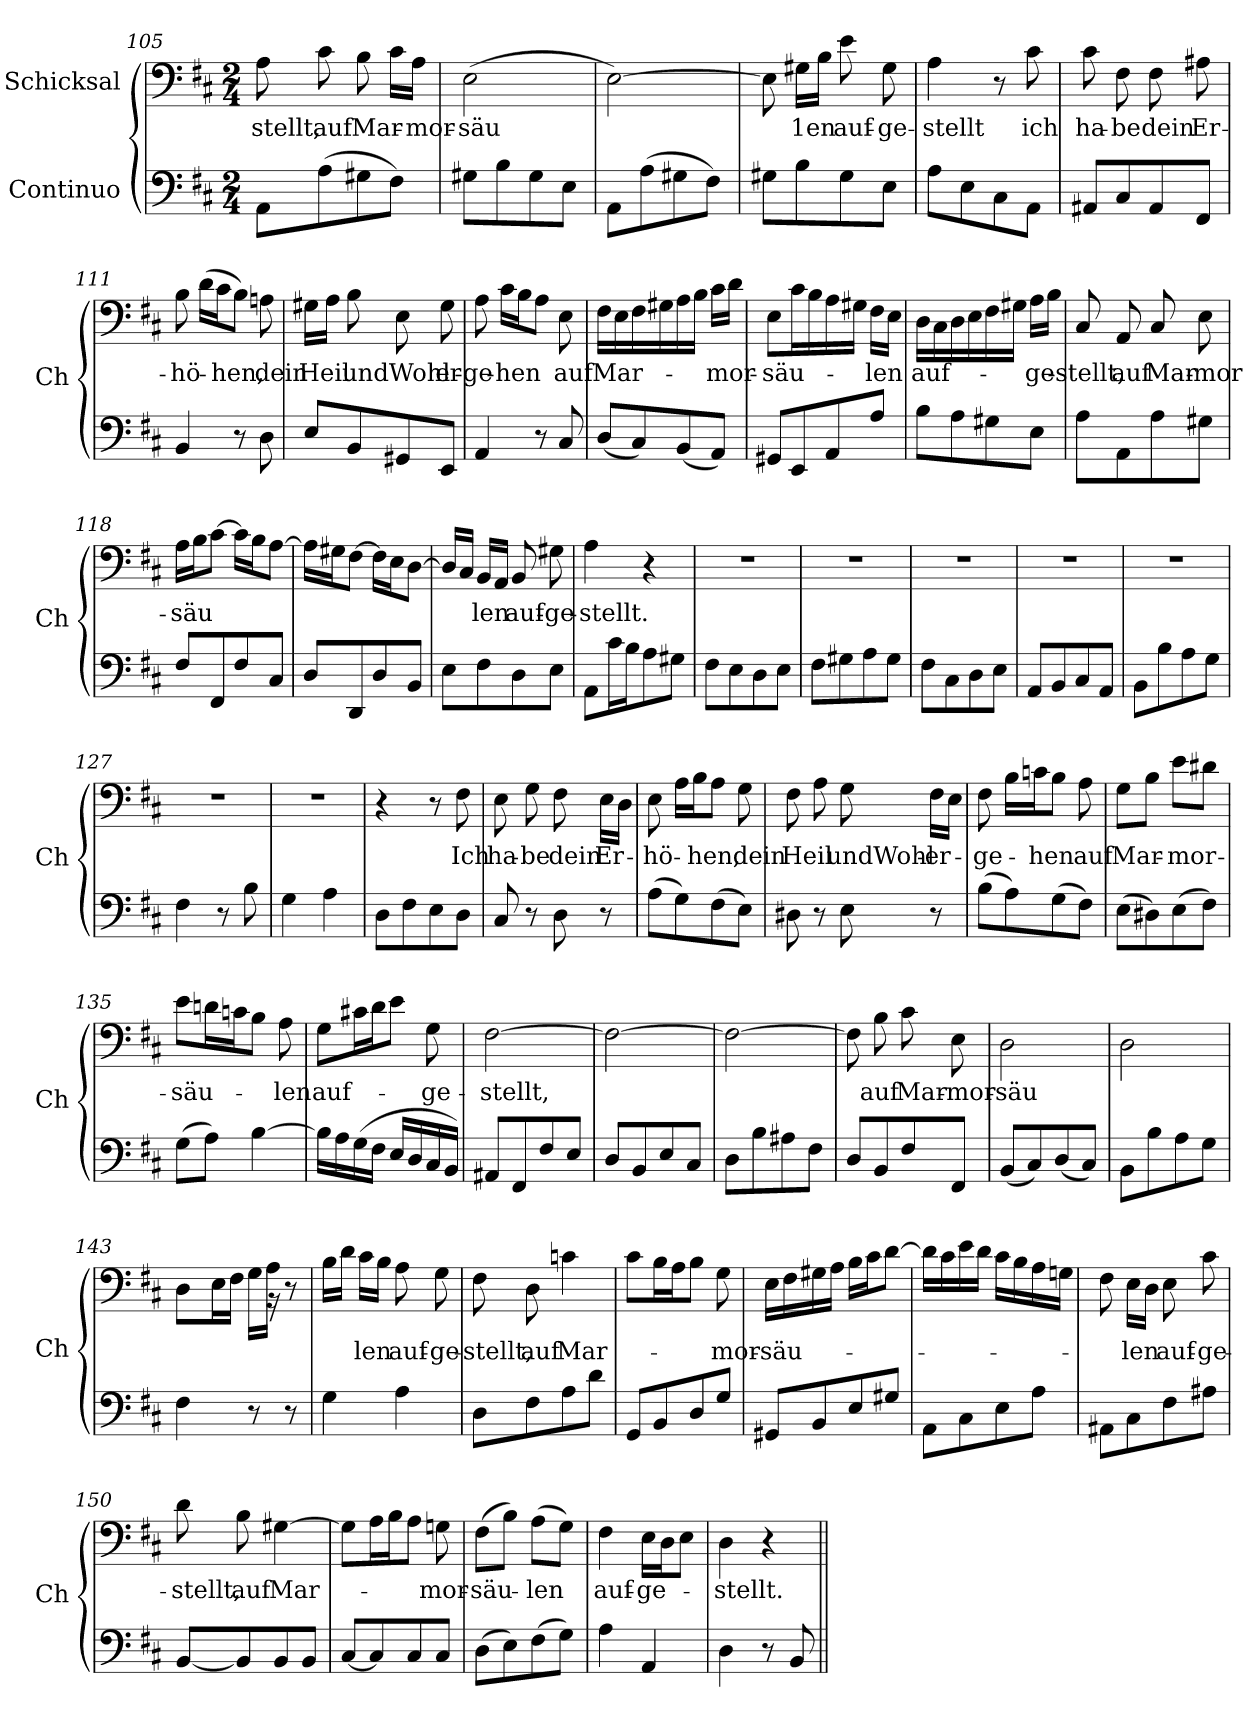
**kern	**kern	**text
*part2	*part1	*part1
*staff2	*staff1	*staff1
*I"Continuo	*I"Schicksal	*
*	*I'Ch	*
*clefF4	*clefF4	*
*k[f#c#]	*k[f#c#]	*
*M2/4	*M2/4	*
=105	=105	=105
!	!	!LO:LY:b
8AA\L	8A\	-stellt,
!	!	!LO:LY:b
(>8A\	8c#\	auf
!	!	!LO:LY:b
8G#X\	8B\	Mar-
8F#\J)	16c#\LL	.
!	!	!LO:LY:b
.	16A\JJ	-mor-
!!LO:LB:g=z
=106	=106	=106
!	!	!LO:LY:b
8G#X\L	(>2E\	-säu-
8B\	.	.
8G#\	.	.
8E\J	.	.
=107	=107	=107
8AA\L	[2E\)	.
(>8A\	.	.
8G#X\	.	.
8F#\J)	.	.
=108	=108	=108
!	!	!LO:LY:b
8G#X\L	8E\]	--
!	!	!LO:LY:b
8B\	16G#X\LL	1en
.	16B\JJ	.
!	!	!LO:LY:b
8G#\	8e\	auf-
!	!	!LO:LY:b
8E\J	8G#\	-ge-
=109	=109	=109
!	!	!LO:LY:b
8A\L	4A\	-stellt
8E\	.	.
8C#\	8r	.
!	!	!LO:LY:b
8AA\J	8c#\	ich
=110	=110	=110
!	!	!LO:LY:b
8AA#X/L	8c#\	ha-
!	!	!LO:LY:b
8C#/	8F#\	-be
!	!	!LO:LY:b
8AA#/	8F#\	dein
!	!	!LO:LY:b
8FF#/J	8A#X\	Er-
=111	=111	=111
!	!	!LO:LY:b
4BB/	8B\	-hö-
.	(>16d\LL	.
!	!	!LO:LY:b
.	16c#\J	-hen,
8r	8B\J)	.
!	!	!LO:LY:b
8D\	8An\	dein
=112	=112	=112
!	!	!LO:LY:b
8E/L	16G#X\LL	Heil
.	16A\JJ	.
!	!	!LO:LY:b
8BB/	8B\	undWohl-
8GG#X/	8E\	.
!	!	!LO:LY:b
8EE/J	8G#\	-er-
!!LO:LB:g=z
=113	=113	=113
!	!	!LO:LY:b
4AA/	8A\	-ge-
!	!	!LO:LY:b
.	16c#\LL	-hen
.	16B\J	.
8r	8A\J	.
!	!	!LO:LY:b
8C#/	8E\	auf
=114	=114	=114
!	!	!LO:LY:b
(<8D/L	16F#\LL	Mar-
.	16E\	.
8C#/)	16F#\	.
.	16G#X\	.
(<8BB/	16A\	.
.	16B\JJ	.
!	!	!LO:LY:b
8AA/J)	16c#\LL	-mor-
.	16d\JJ	.
=115	=115	=115
!	!	!LO:LY:b
8GG#X/L	8E\L	-säu-
8EE/	16c#\L	.
.	16B\	.
8AA/	16A\	.
.	16G#X\JJ	.
!	!	!LO:LY:b
8A/J	16F#\LL	-len
.	16E\JJ	.
=116	=116	=116
!	!	!LO:LY:b
8B\L	16D\LL	auf-
.	16C#\	.
8A\	16D\	.
.	16E\	.
8G#X\	16F#\	.
.	16G#X\JJ	.
!	!	!LO:LY:b
8E\J	16A\LL	-ge-
.	16B\JJ	.
=117	=117	=117
!	!	!LO:LY:b
8A\L	8C#/	-stellt,
!	!	!LO:LY:b
8AA\	8AA/	auf
!	!	!LO:LY:b
8A\	8C#/	Mar-
!	!	!LO:LY:b
8G#X\J	8E\	-mor-
!!LO:LB:g=z
=118	=118	=118
!	!	!LO:LY:b
8F#/L	16A\LL	-säu-
.	16B\J	.
8FF#/	[8c#\J	.
8F#/	16c#\LL]	.
.	16B\J	.
8C#/J	[8A\J	.
=119	=119	=119
8D/L	16A\LL]	.
.	16G#X\J	.
8DD/	[8F#\J	.
8D/	16F#\LL]	.
.	16E\J	.
!	!	!LO:LY:b
8BB/J	[8D\J	---
=120	=120	=120
8E\L	16D/LL]	.
.	16C#/JJ	.
!	!	!LO:LY:b
8F#\	16BB/LL	-len
.	16AA/JJ	.
!	!	!LO:LY:b
8D\	8BB/	auf-
!	!	!LO:LY:b
8E\J	8G#X\	-ge-
=121	=121	=121
!	!	!LO:LY:b
8AA\L	4A\	-stellt.
16c#\L	.	.
16B\J	.	.
8A\	4r	.
8G#X\J	.	.
=122	=122	=122
8F#\L	2r	.
8E\	.	.
8D\	.	.
8E\J	.	.
=123	=123	=123
8F#\L	2r	.
8G#X\	.	.
8A\	.	.
8G#\J	.	.
=124	=124	=124
8F#\L	2r	.
8C#\	.	.
8D\	.	.
8E\J	.	.
=125	=125	=125
8AA/L	2r	.
8BB/	.	.
8C#/	.	.
8AA/J	.	.
!!LO:PB:g=z
=126	=126	=126
8BB\L	2r	.
8B\	.	.
8A\	.	.
8G\J	.	.
=127	=127	=127
4F#\	2r	.
8r	.	.
8B\	.	.
=128	=128	=128
4G\	2r	.
4A\	.	.
=129	=129	=129
8D\L	4r	.
8F#\	.	.
8E\	8r	.
!	!	!LO:LY:b
8D\J	8F#\	Ich
=130	=130	=130
!	!	!LO:LY:b
8C#/	8E\	ha-
!	!	!LO:LY:b
8r	8G\	-be
!	!	!LO:LY:b
8D\	8F#\	dein
!	!	!LO:LY:b
8r	16E\LL	Er-
.	16D\JJ	.
=131	=131	=131
!	!	!LO:LY:b
(>8A\L	8E\	-hö-
8G\)	16A\LL	.
!	!	!LO:LY:b
.	16B\J	-hen,
(>8F#\	8A\J	.
!	!	!LO:LY:b
8E\J)	8G\	dein
=132	=132	=132
!	!	!LO:LY:b
8D#X\	8F#\	Heil
8r	8A\	.
!	!	!LO:LY:b
8E\	8G\	undWohl-
!	!	!LO:LY:b
8r	16F#\LL	-er-
.	16E\JJ	.
=133	=133	=133
!	!	!LO:LY:b
(>8B\L	8F#\	-ge-
8A\)	16B\LL	.
!	!	!LO:LY:b
.	16cn\J	-hen
(>8G\	8B\J	.
!	!	!LO:LY:b
8F#\J)	8A\	auf
!!LO:LB:g=z
=134	=134	=134
!	!	!LO:LY:b
(>8E\L	8G\L	Mar-
8D#X\)	8B\J	.
!	!	!LO:LY:b
(>8E\	8e\L	-mor-
8F#\J)	8d#X\J	.
=135	=135	=135
!	!	!LO:LY:b
(>8G\L	8e\L	-säu-
8A\J)	16dn\L	.
.	16cn\J	.
[4B\	8B\J	.
!	!	!LO:LY:b
.	8A\	-len
=136	=136	=136
!	!	!LO:LY:b
16B\LL]	8G\L	auf-
16A\	.	.
(>16G\	16c#X\L	.
16F#\JJ	16d\J	.
16E/LL	8e\J	.
16D/	.	.
!	!	!LO:LY:b
16C#/	8G\	-ge-
16BB/JJ)	.	.
=137	=137	=137
!	!	!LO:LY:b
8AA#X/L	[2F#\	-stellt,
8FF#/	.	.
8F#/	.	.
8E/J	.	.
=138	=138	=138
8D/L	2F#\_	.
8BB/	.	.
8E/	.	.
8C#/J	.	.
=139	=139	=139
8D\L	2F#\_	.
8B\	.	.
8A#X\	.	.
8F#\J	.	.
=140	=140	=140
8D/L	8F#\]	.
!	!	!LO:LY:b
8BB/	8B\	auf
!	!	!LO:LY:b
8F#/	8c#\	Mar-
!	!	!LO:LY:b
8FF#/J	8E\	-mor-
!!LO:LB:g=z
=141	=141	=141
!	!	!LO:LY:b
(<8BB/L	2D\	-säu-
8C#/)	.	.
(<8D/	.	.
8C#/J)	.	.
=142	=142	=142
8BB\L	2D\	.
8B\	.	.
8A\	.	.
8G\J	.	.
=143	=143	=143
*	*^	*
4F#\	8D\L	16ryy	.
*	*v	*v	*
.	16E\L	.
.	16F#\JJ	.
8r	16G\LL	.
!	!	!LO:LY:b
*	*^	*
.	16A\JJ	16r	--
8r	8r	8ryy	.
*	*v	*v	*
=144	=144	=144
4G\	16B\LL	.
.	16d\JJ	.
!	!	!LO:LY:b
.	16c#\LL	-len
.	16B\JJ	.
!	!	!LO:LY:b
4A\	8A\	auf-
!	!	!LO:LY:b
.	8G\	-ge-
=145	=145	=145
!	!	!LO:LY:b
8D\L	8F#\	-stellt,
!	!	!LO:LY:b
8F#\	8D\	auf
!	!	!LO:LY:b
8A\	4cn\	Mar-
8d\J	.	.
=146	=146	=146
8GG/L	8c#\L	.
8BB/	16B\L	.
.	16A\J	.
8D/	8B\J	.
!	!	!LO:LY:b
8G/J	8G\	-mor-
=147	=147	=147
!	!	!LO:LY:b
8GG#X/L	16E\LL	-säu-
.	16F#\	.
8BB/	16G#X\	.
.	16A\JJ	.
8E/	16B\LL	.
.	16c#\J	.
8G#X/J	[8d\J	.
!!LO:LB:g=z
=148	=148	=148
8AA\L	16d\LL]	.
.	16c#\	.
8C#\	16e\	.
.	16d\JJ	.
8E\	16c#\LL	.
.	16B\	.
8A\J	16A\	.
.	16Gn\JJ	.
=149	=149	=149
8AA#X\L	8F#\	.
!	!	!LO:LY:b
8C#\	16E\LL	-len
.	16D\JJ	.
!	!	!LO:LY:b
8F#\	8E\	auf-
!	!	!LO:LY:b
8A#X\J	8c#\	-ge-
=150	=150	=150
!	!	!LO:LY:b
[8BB/L	8d\	-stellt,
!	!	!LO:LY:b
8BB/]	8B\	auf
!	!	!LO:LY:b
8BB/	[4G#X\	Mar-
8BB/J	.	.
=151	=151	=151
[8C#/L	8G#\L]	.
8C#/]	16A\L	.
.	16B\J	.
8C#/	8A\J	.
!	!	!LO:LY:b
8C#/J	8Gn\	-mor-
=152	=152	=152
!	!	!LO:LY:b
(>8D\L	(>8F#\L	-säu-
8E\)	8B\J)	.
!	!	!LO:LY:b
(>8F#\	(>8A\L	-len
8G\J)	8G\J)	.
=153	=153	=153
!	!	!LO:LY:b
4A\	4F#\	auf-
!	!	!LO:LY:b
4AA/	16E\LL	-ge-
.	16D\J	.
.	8E\J	.
=154	=154	=154
!	!	!LO:LY:b
4D\	4D\	-stellt.
8r	4r	.
8BB/	.	.
=||	=||	=||
*-	*-	*-
